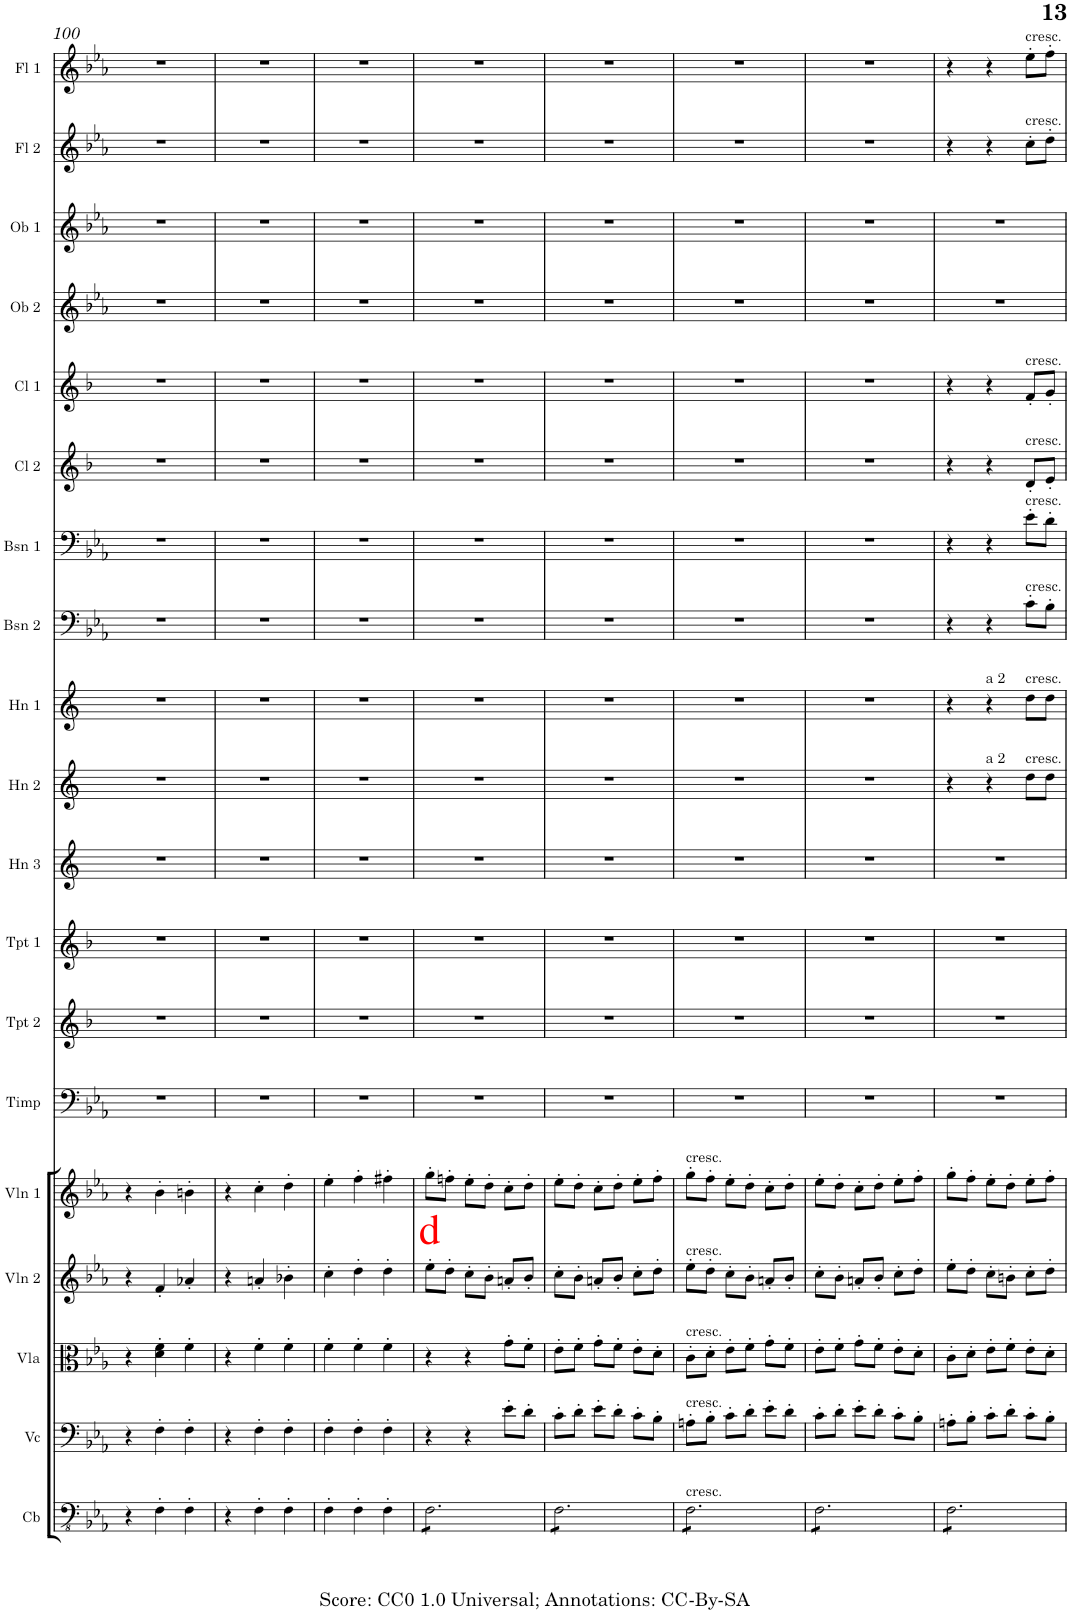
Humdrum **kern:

**kern	**kern	**kern	**kern	**kern	**text	**kern	**kern	**kern	**kern	**kern	**kern	**kern	**kern	**kern	**kern	**kern	**kern	**kern	**kern
*part19	*part18	*part17	*part16	*part15	*part15	*part14	*part13	*part12	*part11	*part10	*part9	*part8	*part7	*part6	*part5	*part4	*part3	*part2	*part1
*staff19	*staff18	*staff17	*staff16	*staff15	*staff15	*staff14	*staff13	*staff12	*staff11	*staff10	*staff9	*staff8	*staff7	*staff6	*staff5	*staff4	*staff3	*staff2	*staff1
*I"Contrabass	*I"Violoncello	*I"Viola	*I"Violin 2	*I"Violin 1	*	*I"Timpani	*I"Bb Trumpet 2	*I"Bb Trumpet 1	*I"Eb Horn 3	*I"Eb Horn 2	*I"Eb Horn 1	*I"Bassoon 2	*I"Bassoon 1	*I"Bb Clarinet 2	*I"Bb Clarinet 1	*I"Oboe 2	*I"Oboe 1	*I"Flute 2	*I"Flute 1
*I'Cb	*I'Vc	*I'Vla	*I'Vln 2	*I'Vln 1	*	*I'Timp	*I'Tpt 2	*I'Tpt 1	*I'Hn 3	*I'Hn 2	*I'Hn 1	*I'Bsn 2	*I'Bsn 1	*I'Cl 2	*I'Cl 1	*I'Ob 2	*I'Ob 1	*I'Fl 2	*I'Fl 1
!!LO:PB:g=z
*clefFv4	*clefF4	*clefC3	*clefG2	*clefG2	*	*clefF4	*clefG2	*clefG2	*clefG2	*clefG2	*clefG2	*clefF4	*clefF4	*clefG2	*clefG2	*clefG2	*clefG2	*clefG2	*clefG2
*	*	*	*	*	*	*	*Trd1c2	*Trd1c2	*Trd5c9	*Trd5c9	*Trd5c9	*	*	*Trd1c2	*Trd1c2	*	*	*	*
*k[b-e-a-]	*k[b-e-a-]	*k[b-e-a-]	*k[b-e-a-]	*k[b-e-a-]	*	*k[b-e-a-]	*k[b-]	*k[b-]	*k[]	*k[]	*k[]	*k[b-e-a-]	*k[b-e-a-]	*k[b-]	*k[b-]	*k[b-e-a-]	*k[b-e-a-]	*k[b-e-a-]	*k[b-e-a-]
*M3/4	*M3/4	*M3/4	*M3/4	*M3/4	*	*M3/4	*M3/4	*M3/4	*M3/4	*M3/4	*M3/4	*M3/4	*M3/4	*M3/4	*M3/4	*M3/4	*M3/4	*M3/4	*M3/4
=100	=100	=100	=100	=100	=100	=100	=100	=100	=100	=100	=100	=100	=100	=100	=100	=100	=100	=100	=100
4r	4r	4r	4r	4r	.	2.r	2.r	2.r	2.r	2.r	2.r	2.r	2.r	2.r	2.r	2.r	2.r	2.r	2.r
4FF'\	4F'\	4d\' 4f\'	4f'/	4b-'\	.	.	.	.	.	.	.	.	.	.	.	.	.	.	.
4FF'\	4F'\	4f'\	4a-X'/	4bn'\	.	.	.	.	.	.	.	.	.	.	.	.	.	.	.
=101	=101	=101	=101	=101	=101	=101	=101	=101	=101	=101	=101	=101	=101	=101	=101	=101	=101	=101	=101
4r	4r	4r	4r	4r	.	2.r	2.r	2.r	2.r	2.r	2.r	2.r	2.r	2.r	2.r	2.r	2.r	2.r	2.r
4FF'\	4F'\	4f'\	4an'/	4cc'\	.	.	.	.	.	.	.	.	.	.	.	.	.	.	.
4FF'\	4F'\	4f'\	4b-X'\	4dd'\	.	.	.	.	.	.	.	.	.	.	.	.	.	.	.
=102	=102	=102	=102	=102	=102	=102	=102	=102	=102	=102	=102	=102	=102	=102	=102	=102	=102	=102	=102
4FF'\	4F'\	4f'\	4cc'\	4ee-'\	.	2.r	2.r	2.r	2.r	2.r	2.r	2.r	2.r	2.r	2.r	2.r	2.r	2.r	2.r
4FF'\	4F'\	4f'\	4dd'\	4ff'\	.	.	.	.	.	.	.	.	.	.	.	.	.	.	.
4FF'\	4F'\	4f'\	4dd'\	4ff#X'\	.	.	.	.	.	.	.	.	.	.	.	.	.	.	.
=103	=103	=103	=103	=103	=103	=103	=103	=103	=103	=103	=103	=103	=103	=103	=103	=103	=103	=103	=103
!	!	!	!	!	!LO:LY:b:color=#FF0000	!	!	!	!	!	!	!	!	!	!	!	!	!	!
*tremolo	*	*	*	*	*	*	*	*	*	*	*	*	*	*	*	*	*	*	*
8FF\L	4r	4r	8ee-'\L	8gg'\L	d	2.r	2.r	2.r	2.r	2.r	2.r	2.r	2.r	2.r	2.r	2.r	2.r	2.r	2.r
8FF\	.	.	8dd'\J	8ffn'\J	.	.	.	.	.	.	.	.	.	.	.	.	.	.	.
8FF\	4r	4r	8cc'\L	8ee-'\L	.	.	.	.	.	.	.	.	.	.	.	.	.	.	.
8FF\	.	.	8b-'\J	8dd'\J	.	.	.	.	.	.	.	.	.	.	.	.	.	.	.
8FF\	8e-'\L	8g'\L	8an'/L	8cc'\L	.	.	.	.	.	.	.	.	.	.	.	.	.	.	.
8FF\J	8d'\J	8f'\J	8b-'/J	8dd'\J	.	.	.	.	.	.	.	.	.	.	.	.	.	.	.
=104	=104	=104	=104	=104	=104	=104	=104	=104	=104	=104	=104	=104	=104	=104	=104	=104	=104	=104	=104
8FF\L	8c'\L	8e-'\L	8cc'\L	8ee-'\L	.	2.r	2.r	2.r	2.r	2.r	2.r	2.r	2.r	2.r	2.r	2.r	2.r	2.r	2.r
8FF\	8d'\J	8f'\J	8b-'\J	8dd'\J	.	.	.	.	.	.	.	.	.	.	.	.	.	.	.
8FF\	8e-'\L	8g'\L	8an'/L	8cc'\L	.	.	.	.	.	.	.	.	.	.	.	.	.	.	.
8FF\	8d'\J	8f'\J	8b-'/J	8dd'\J	.	.	.	.	.	.	.	.	.	.	.	.	.	.	.
8FF\	8c'\L	8e-'\L	8cc'\L	8ee-'\L	.	.	.	.	.	.	.	.	.	.	.	.	.	.	.
8FF\J	8B-'\J	8d'\J	8dd'\J	8ff'\J	.	.	.	.	.	.	.	.	.	.	.	.	.	.	.
=105	=105	=105	=105	=105	=105	=105	=105	=105	=105	=105	=105	=105	=105	=105	=105	=105	=105	=105	=105
!	!	!	!	!LO:TX:a:t=cresc.	!	!	!	!	!	!	!	!	!	!	!	!	!	!	!
!	!	!	!LO:TX:a:t=cresc.	!	!	!	!	!	!	!	!	!	!	!	!	!	!	!	!
!	!	!LO:TX:a:t=cresc.	!	!	!	!	!	!	!	!	!	!	!	!	!	!	!	!	!
!	!LO:TX:a:t=cresc.	!	!	!	!	!	!	!	!	!	!	!	!	!	!	!	!	!	!
!LO:TX:a:t=cresc.	!	!	!	!	!	!	!	!	!	!	!	!	!	!	!	!	!	!	!
8FF\L	8An'\L	8c'\L	8ee-'\L	8gg'\L	.	2.r	2.r	2.r	2.r	2.r	2.r	2.r	2.r	2.r	2.r	2.r	2.r	2.r	2.r
8FF\	8B-'\J	8d'\J	8dd'\J	8ff'\J	.	.	.	.	.	.	.	.	.	.	.	.	.	.	.
8FF\	8c'\L	8e-'\L	8cc'\L	8ee-'\L	.	.	.	.	.	.	.	.	.	.	.	.	.	.	.
8FF\	8d'\J	8f'\J	8b-'\J	8dd'\J	.	.	.	.	.	.	.	.	.	.	.	.	.	.	.
8FF\	8e-'\L	8g'\L	8an'/L	8cc'\L	.	.	.	.	.	.	.	.	.	.	.	.	.	.	.
8FF\J	8d'\J	8f'\J	8b-'/J	8dd'\J	.	.	.	.	.	.	.	.	.	.	.	.	.	.	.
=106	=106	=106	=106	=106	=106	=106	=106	=106	=106	=106	=106	=106	=106	=106	=106	=106	=106	=106	=106
8FF\L	8c'\L	8e-'\L	8cc'\L	8ee-'\L	.	2.r	2.r	2.r	2.r	2.r	2.r	2.r	2.r	2.r	2.r	2.r	2.r	2.r	2.r
8FF\	8d'\J	8f'\J	8b-'\J	8dd'\J	.	.	.	.	.	.	.	.	.	.	.	.	.	.	.
8FF\	8e-'\L	8g'\L	8an'/L	8cc'\L	.	.	.	.	.	.	.	.	.	.	.	.	.	.	.
8FF\	8d'\J	8f'\J	8b-'/J	8dd'\J	.	.	.	.	.	.	.	.	.	.	.	.	.	.	.
8FF\	8c'\L	8e-'\L	8cc'\L	8ee-'\L	.	.	.	.	.	.	.	.	.	.	.	.	.	.	.
8FF\J	8B-'\J	8d'\J	8dd'\J	8ff'\J	.	.	.	.	.	.	.	.	.	.	.	.	.	.	.
=107	=107	=107	=107	=107	=107	=107	=107	=107	=107	=107	=107	=107	=107	=107	=107	=107	=107	=107	=107
8FF\L	8An'\L	8c'\L	8ee-'\L	8gg'\L	.	2.r	2.r	2.r	2.r	4r	4r	4r	4r	4r	4r	2.r	2.r	4r	4r
8FF\	8B-'\J	8d'\J	8dd'\J	8ff'\J	.	.	.	.	.	.	.	.	.	.	.	.	.	.	.
!	!	!	!	!	!	!	!	!	!	!	!LO:TX:a:t=a 2	!	!	!	!	!	!	!	!
!	!	!	!	!	!	!	!	!	!	!LO:TX:a:t=a 2	!	!	!	!	!	!	!	!	!
8FF\	8c'\L	8e-'\L	8cc'\L	8ee-'\L	.	.	.	.	.	4r	4r	4r	4r	4r	4r	.	.	4r	4r
8FF\	8d'\J	8f'\J	8bn'\J	8dd'\J	.	.	.	.	.	.	.	.	.	.	.	.	.	.	.
!	!	!	!	!	!	!	!	!	!	!	!	!	!	!	!	!	!	!	!LO:TX:a:t=cresc.
!	!	!	!	!	!	!	!	!	!	!	!	!	!	!	!	!	!	!LO:TX:a:t=cresc.	!
!	!	!	!	!	!	!	!	!	!	!	!	!	!	!	!LO:TX:a:t=cresc.	!	!	!	!
!	!	!	!	!	!	!	!	!	!	!	!	!	!	!LO:TX:a:t=cresc.	!	!	!	!	!
!	!	!	!	!	!	!	!	!	!	!	!	!	!LO:TX:a:t=cresc.	!	!	!	!	!	!
!	!	!	!	!	!	!	!	!	!	!	!	!LO:TX:a:t=cresc.	!	!	!	!	!	!	!
!	!	!	!	!	!	!	!	!	!	!	!LO:TX:a:t=cresc.	!	!	!	!	!	!	!	!
!	!	!	!	!	!	!	!	!	!	!LO:TX:a:t=cresc.	!	!	!	!	!	!	!	!	!
8FF\	8c'\L	8e-'\L	8cc'\L	8ee-'\L	.	.	.	.	.	8dd\L	8dd\L	8c'\L	8e-'\L	8d'/L	8f'/L	.	.	8cc'\L	8ee-'\L
8FF\J	8B-'\J	8d'\J	8dd'\J	8ff'\J	.	.	.	.	.	8dd\J	8dd\J	8B-'\J	8d'\J	8e'/J	8g'/J	.	.	8dd'\J	8ff'\J
*Xtremolo	*	*	*	*	*	*	*	*	*	*	*	*	*	*	*	*	*	*	*
=	=	=	=	=	=	=	=	=	=	=	=	=	=	=	=	=	=	=	=
*-	*-	*-	*-	*-	*-	*-	*-	*-	*-	*-	*-	*-	*-	*-	*-	*-	*-	*-	*-
